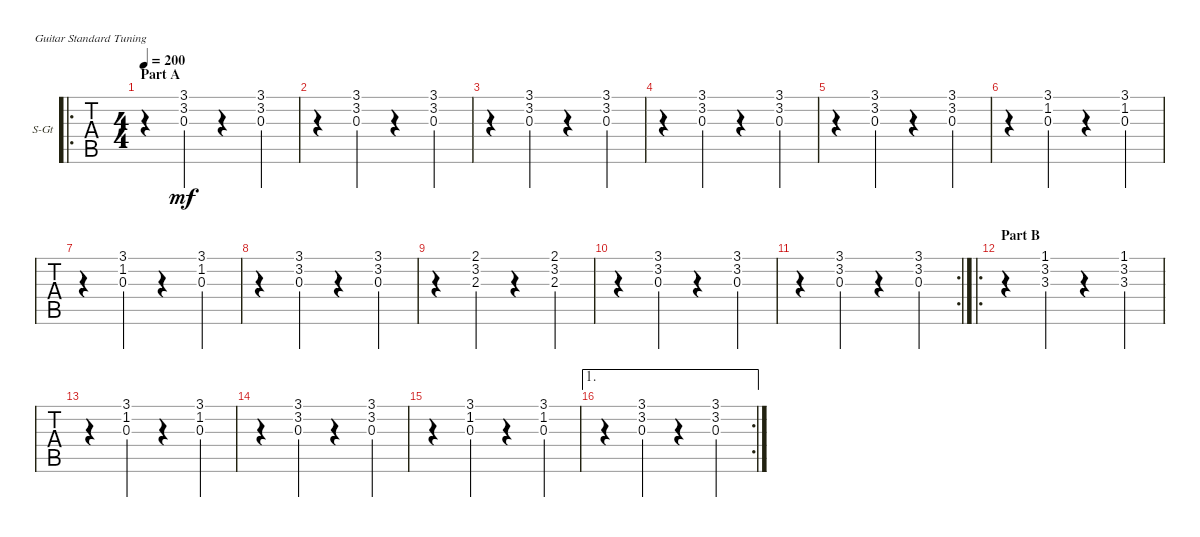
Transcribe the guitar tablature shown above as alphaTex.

\defaultSystemsLayout 4
\bracketExtendMode groupsimilarinstruments
\firstSystemTrackNameOrientation horizontal
\otherSystemsTrackNameOrientation horizontal
\track ("Steel Guitar" "S-Gt") {mute multiBarRest instrument acousticguitarsteel}
\staff {tabs}
\tuning (E4 B3 G3 D3 A2 E2)
\ro
\ts (4 4)
\section ("" "Part A")
\tempo 200
\clef g2
\ks g
r.4{dy mf instrument acousticguitarsteel} (3.1 3.2 0.3).4 r.4 (3.1 3.2 0.3).4 |
r.4 (3.1 3.2 0.3).4 r.4 (3.1 3.2 0.3).4 |
r.4 (3.1 3.2 0.3).4 r.4 (3.1 3.2 0.3).4 |
r.4 (3.1 3.2 0.3).4 r.4 (3.1 3.2 0.3).4 |
r.4 (3.1 3.2 0.3).4 r.4 (3.1 3.2 0.3).4 |
r.4 (3.1 1.2 0.3).4 r.4 (3.1 1.2 0.3).4 |
r.4 (3.1 1.2 0.3).4 r.4 (3.1 1.2 0.3).4 |
r.4 (3.1 3.2 0.3).4 r.4 (3.1 3.2 0.3).4 |
r.4 (2.1 3.2 2.3).4 r.4 (2.1 3.2 2.3).4 |
r.4 (3.1 3.2 0.3).4 r.4 (3.1 3.2 0.3).4 |
\rc 2
r.4 (3.1 3.2 0.3).4 r.4 (3.1 3.2 0.3).4 |
\ro
\section ("" "Part B")
r.4 (1.1 3.2 3.3).4 r.4 (1.1 3.2 3.3).4 |
r.4 (3.1 1.2 0.3).4 r.4 (3.1 1.2 0.3).4 |
r.4 (3.1 3.2 0.3).4 r.4 (3.1 3.2 0.3).4 |
r.4 (3.1 1.2 0.3).4 r.4 (3.1 1.2 0.3).4 |
\ae 1
\rc 2
r.4 (3.1 3.2 0.3).4 r.4 (3.1 3.2 0.3).4
